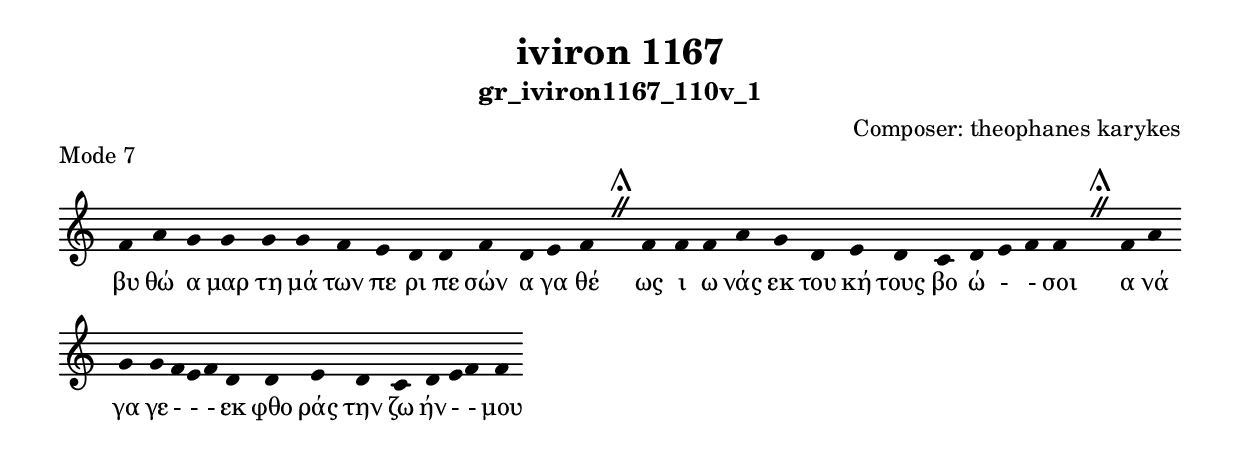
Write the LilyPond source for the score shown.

\include "gregorian.ly"

	\header {
 	  title = "iviron 1167"
	  subtitle = "gr_iviron1167_110v_1"
	  composer = "Composer: theophanes karykes"
	  piece = "Mode 7"
	}

	chant = {
	  f'4 a'4 g'4 g'4 g'4 g'4 f'4 e'4 d'4 d'4 f'4 d'4 e'4 f'4 \divisioMaior
 f'4 f'4 f'4 a'4 g'4 d'4 e'4 d'4 c'4 d'4 e'4 f'4 f'4 \divisioMaior
 f'4 a'4 g'4 g'4 f'4 e'4 f'4 d'4 d'4 e'4 d'4 c'4 d'4 e'4 f'4 f'4\finalis
	}

	verba = \lyricmode {βυ θώ α μαρ τη μά των πε ρι πε σών α γα θέ 
ως ι ω νάς εκ του κή τους βο ώ -  - σοι 
α νά γα γε -  -  - εκ φθο ράς την ζω ήν -  - μου 
	}


	\score {
	  \new Staff <<
	  \new Voice = "melody" \chant
	  \new Lyrics = "one" \lyricsto melody \verba
	  >>
	  \layout {
	    \context {
	      \Staff
	      \remove "Time_signature_engraver"
	      \remove "Bar_engraver"
	    }
	    \context {
	      \Voice
	      \remove "Stem_engraver"
	    }
	  }
	}